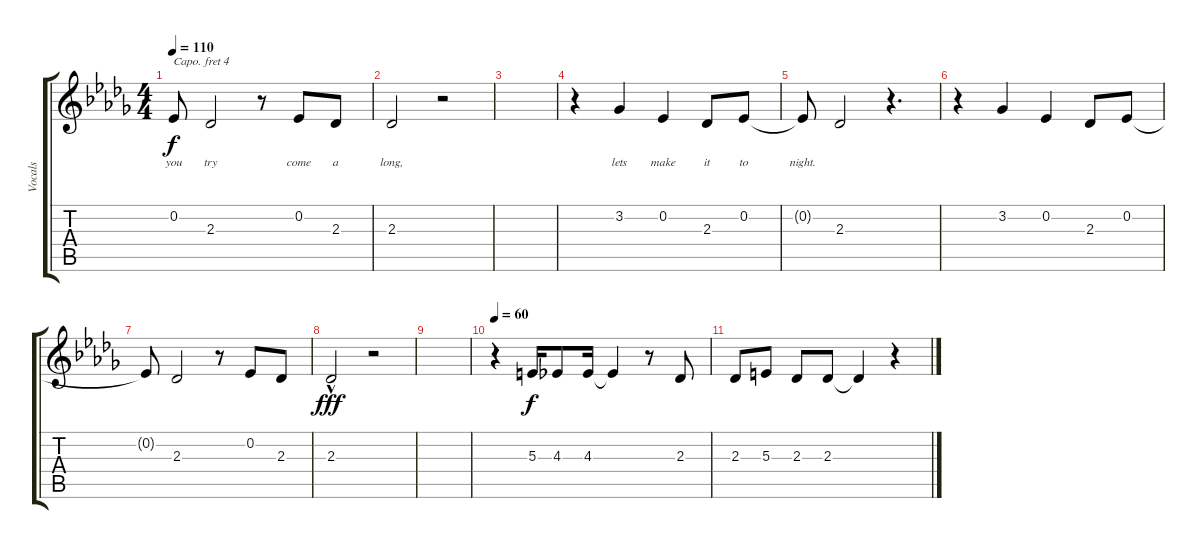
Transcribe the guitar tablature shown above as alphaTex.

\track ("Vocals" "Vocals") {instrument tenorsax}
\staff {score tabs}
\capo 4
\tuning (E4 B3 G3 D3 A2 E2) {hide}
\ts (4 4)
\tempo 110
\clef g2
\ks db
0.2{t}.8{lyrics (0 "you") lyrics (1 "") lyrics (2 "") lyrics (3 "") lyrics (4 "") dy f} 2.3.2{lyrics (0 "try") lyrics (1 "") lyrics (2 "") lyrics (3 "") lyrics (4 "")} r.8 0.2.8{lyrics (0 "come") lyrics (1 "") lyrics (2 "") lyrics (3 "") lyrics (4 "")} 2.3.8{lyrics (0 "a") lyrics (1 "") lyrics (2 "") lyrics (3 "") lyrics (4 "")} |
2.3.2{lyrics (0 "long,") lyrics (1 "") lyrics (2 "") lyrics (3 "") lyrics (4 "")} r.2 |
|
r.4 3.2.4{lyrics (0 "lets") lyrics (1 "") lyrics (2 "") lyrics (3 "") lyrics (4 "")} 0.2.4{lyrics (0 "make") lyrics (1 "") lyrics (2 "") lyrics (3 "") lyrics (4 "")} 2.3.8{lyrics (0 "it") lyrics (1 "") lyrics (2 "") lyrics (3 "") lyrics (4 "")} 0.2.8{lyrics (0 "to") lyrics (1 "") lyrics (2 "") lyrics (3 "") lyrics (4 "")} |
0.2{t}.8{lyrics (0 "night.") lyrics (1 "") lyrics (2 "") lyrics (3 "") lyrics (4 "")} 2.3.2 r.4{d} |
r.4 3.2.4 0.2.4 2.3.8 0.2.8 |
0.2{t}.8 2.3.2 r.8 0.2.8 2.3.8 |
2.3{hac}.2{dy fff} r.2 |
|
\tempo 60
r.4 5.3.16{dy f} 4.3.8 4.3.16 4.3{t}.4 r.8 2.3.8 |
2.3.8 5.3.8 2.3.8 2.3.8 2.3{t}.4 r.4
